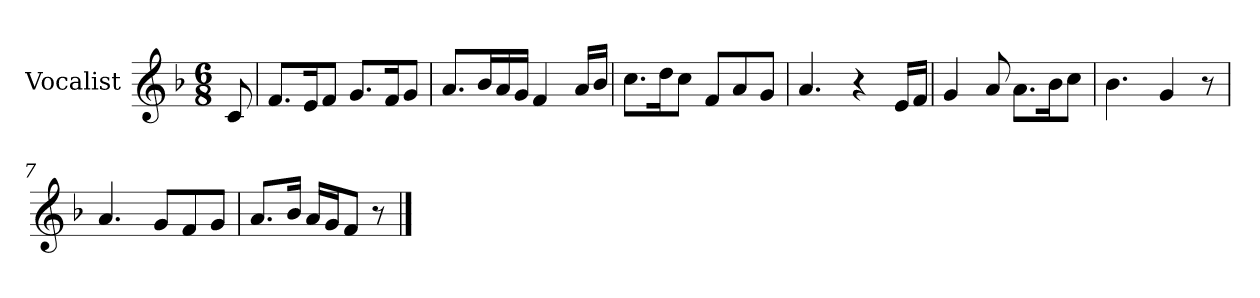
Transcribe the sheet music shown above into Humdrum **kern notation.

**kern
*part1
*staff1
*I"Vocalist
*k[b-]
*F:
*M6/8
=
8c
=1
8.fL
16eK
8fJ
8.gL
16fK
8gJ
=2
8.aL
16b-L
16a
16gJJ
4f
16aLL
16b-JJ
=3
8.ccL
16ddK
8ccJ
8fL
8a
8gJ
=4
4.a
4r
16eLL
16fJJ
=5
4g
8a
8.aL
16b-K
8ccJ
=6
4.b-
4g
8r
=7
4.a
8gL
8f
8gJ
=8
8.aL
16b-Jk
16aLL
16gJ
8fJ
8r
==
*-
